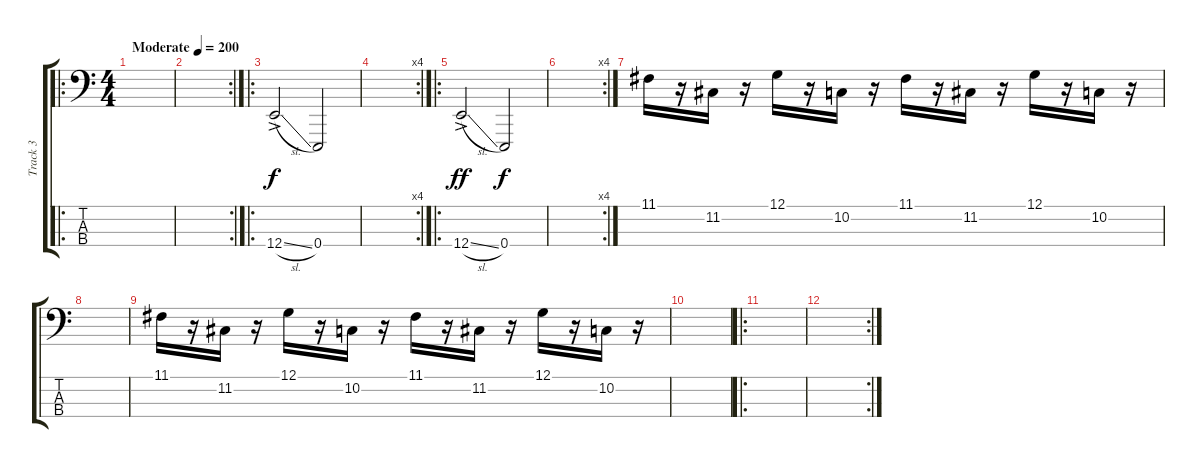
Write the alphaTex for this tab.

\track ("Track 3" "Track 3") {instrument lead2sawtooth}
\staff {score tabs}
\tuning (G2 D2 A1 E1) {hide}
\ro
\ts (4 4)
\tempo (200 "Moderate")
\clef f4
\ks c
|
\rc 2
|
\ro
12.4{sl ac}.2 0.4.2{dy f} |
\rc 4
|
\ro
12.4{sl ac}.2{dy ff} 0.4.2{dy f} |
\rc 4
|
11.1.16 r.16 11.2.16 r.16 12.1.16 r.16 10.2.16 r.16 11.1.16 r.16 11.2.16 r.16 12.1.16 r.16 10.2.16 r.16 |
|
11.1.16 r.16 11.2.16 r.16 12.1.16 r.16 10.2.16 r.16 11.1.16 r.16 11.2.16 r.16 12.1.16 r.16 10.2.16 r.16 |
|
\ro
|
\rc 2
